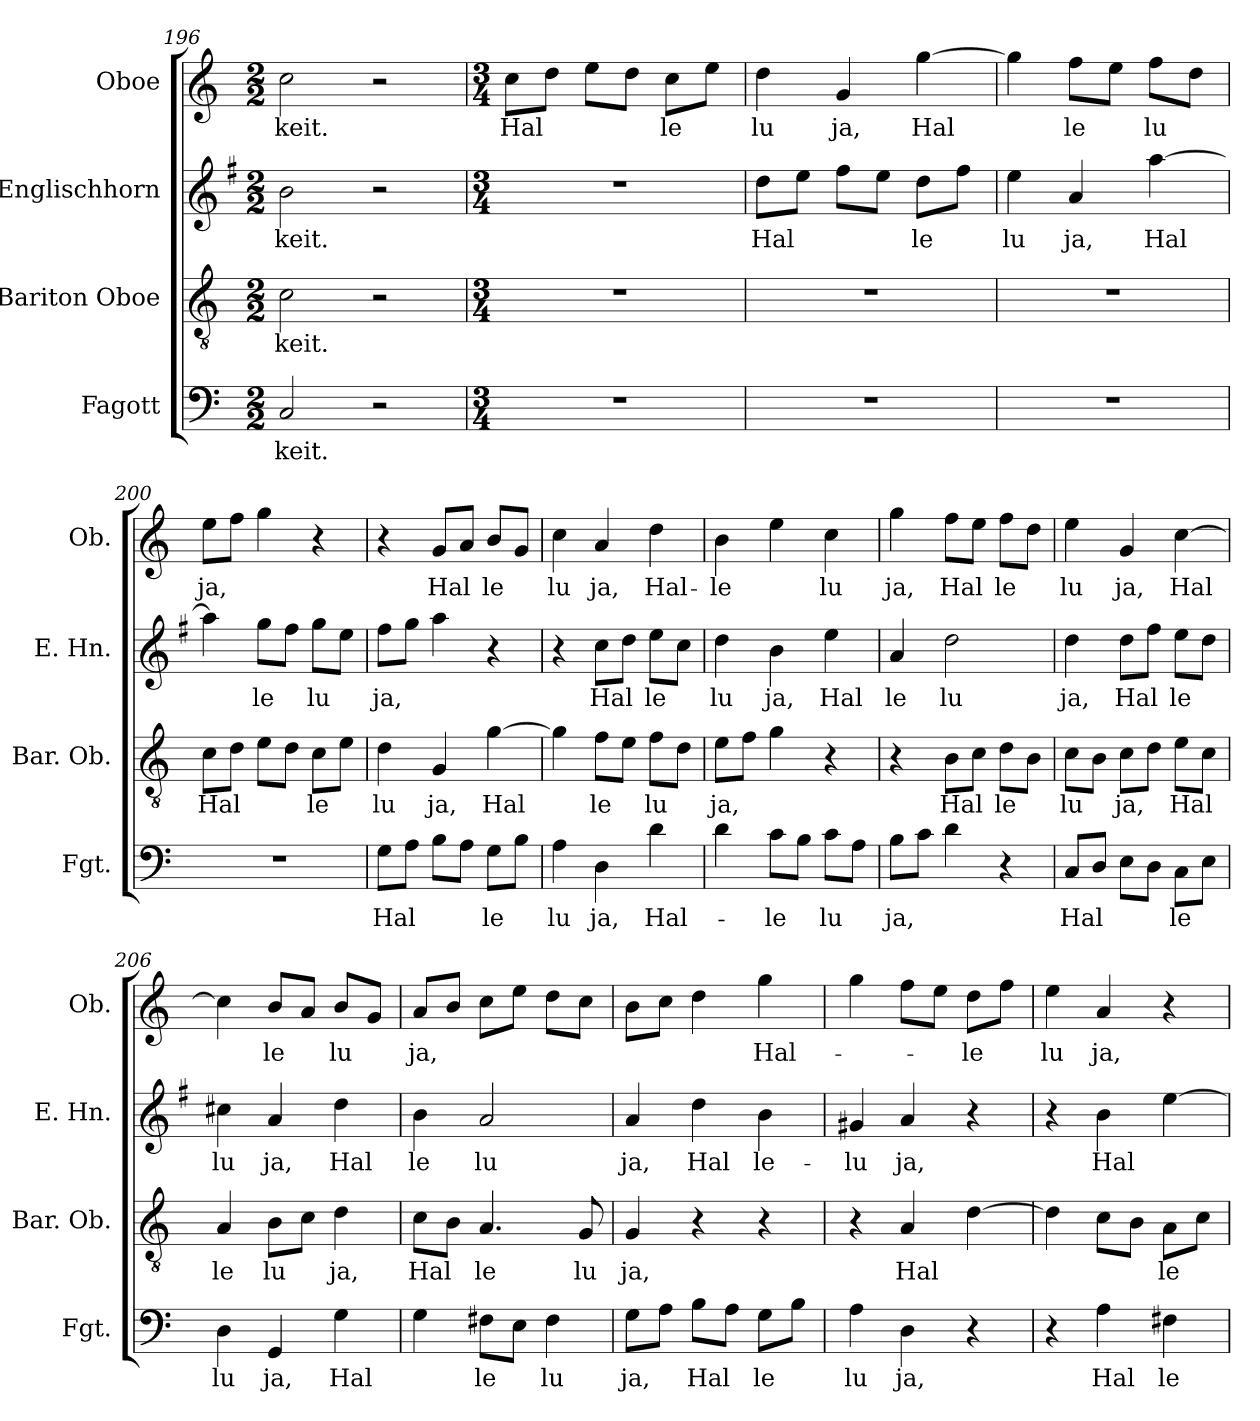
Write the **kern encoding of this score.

**kern	**text	**kern	**text	**kern	**text	**kern	**text
*part4	*part4	*part3	*part3	*part2	*part2	*part1	*part1
*staff4	*staff4	*staff3	*staff3	*staff2	*staff2	*staff1	*staff1
*I"Fagott	*	*I"Bariton Oboe	*	*I"Englischhorn	*	*I"Oboe	*
*I'Fgt.	*	*I'Bar. Ob.	*	*I'E. Hn.	*	*I'Ob.	*
*clefF4	*	*clefGv2	*	*clefG2	*	*clefG2	*
*	*	*	*	*ITrd4c7	*	*	*
*k[]	*	*k[]	*	*k[]	*	*k[]	*
*M2/2	*	*M2/2	*	*M2/2	*	*M2/2	*
=196	=196	=196	=196	=196	=196	=196	=196
2C/	keit.	2c\	keit.	2e\	keit.	2cc\	keit.
2r	.	2r	.	2r	.	2r	.
=197	=197	=197	=197	=197	=197	=197	=197
*M3/4	*	*M3/4	*	*M3/4	*	*M3/4	*
2.r	.	2.r	.	2.r	.	8cc\L	Hal
.	.	.	.	.	.	8dd\J	.
.	.	.	.	.	.	8ee\L	.
.	.	.	.	.	.	8dd\J	.
.	.	.	.	.	.	8cc\L	le
.	.	.	.	.	.	8ee\J	.
=198	=198	=198	=198	=198	=198	=198	=198
2.r	.	2.r	.	8g\L	Hal	4dd\	lu
.	.	.	.	8a\J	.	.	.
.	.	.	.	8b\L	.	4g/	ja,
.	.	.	.	8a\J	.	.	.
.	.	.	.	8g\L	le	[4gg\	Hal
.	.	.	.	8b\J	.	.	.
!!LO:LB:g=z
=199	=199	=199	=199	=199	=199	=199	=199
2.r	.	2.r	.	4a\	lu	4gg\]	.
.	.	.	.	4d/	ja,	8ff\L	le
.	.	.	.	.	.	8ee\J	.
.	.	.	.	[4dd\	Hal	8ff\L	lu
.	.	.	.	.	.	8dd\J	.
=200	=200	=200	=200	=200	=200	=200	=200
2.r	.	8c\L	Hal	4dd\]	.	8ee\L	ja,
.	.	8d\J	.	.	.	8ff\J	.
.	.	8e\L	.	8cc\L	le	4gg\	.
.	.	8d\J	.	8b\J	.	.	.
.	.	8c\L	le	8cc\L	lu	4r	.
.	.	8e\J	.	8a\J	.	.	.
=201	=201	=201	=201	=201	=201	=201	=201
8G\L	Hal	4d\	lu	8b\L	ja,	4r	.
8A\J	.	.	.	8cc\J	.	.	.
8B\L	.	4G/	ja,	4dd\	.	8g/L	Hal
8A\J	.	.	.	.	.	8a/J	.
8G\L	le	[4g\	Hal	4r	.	8b/L	le
8B\J	.	.	.	.	.	8g/J	.
=202	=202	=202	=202	=202	=202	=202	=202
4A\	lu	4g\]	.	4r	.	4cc\	lu
4D\	ja,	8f\L	le	8f\L	Hal	4a/	ja,
.	.	8e\J	.	8g\J	.	.	.
4d\	Hal-	8f\L	lu	8a\L	le	4dd\	Hal-
.	.	8d\J	.	8f\J	.	.	.
=203	=203	=203	=203	=203	=203	=203	=203
4d\	.	8e\L	-ja,	4g\	-lu	4b\	-le
.	.	8f\J	.	.	.	.	.
8c\L	le	4g\	.	4e\	ja,	4ee\	.
8B\J	.	.	.	.	.	.	.
8c\L	lu	4r	.	4a\	Hal	4cc\	lu
8A\J	.	.	.	.	.	.	.
!!LO:PB:g=z
=204	=204	=204	=204	=204	=204	=204	=204
8B\L	ja,	4r	.	4d/	le	4gg\	ja,
8c\J	.	.	.	.	.	.	.
4d\	.	8B\L	Hal	2g\	lu	8ff\L	Hal
.	.	8c\J	.	.	.	8ee\J	.
4r	.	8d\L	le	.	.	8ff\L	le
.	.	8B\J	.	.	.	8dd\J	.
=205	=205	=205	=205	=205	=205	=205	=205
8C/L	Hal	8c\L	lu	4g\	ja,	4ee\	lu
8D/J	.	8B\J	.	.	.	.	.
8E\L	.	8c\L	ja,	8g\L	Hal	4g/	ja,
8D\J	.	8d\J	.	8b\J	.	.	.
8C\L	le	8e\L	Hal	8a\L	le	[4cc\	Hal
8E\J	.	8c\J	.	8g\J	.	.	.
=206	=206	=206	=206	=206	=206	=206	=206
4D\	lu	4A/	le	4f#X\	lu	4cc\]	.
4GG/	ja,	8B\L	lu	4d/	ja,	8b/L	le
.	.	8c\J	.	.	.	8a/J	.
4G\	Hal	4d\	ja,	4g\	Hal	8b/L	lu
.	.	.	.	.	.	8g/J	.
=207	=207	=207	=207	=207	=207	=207	=207
4G\	.	8c\L	Hal	4e\	le	8a/L	ja,
.	.	8B\J	.	.	.	8b/J	.
8F#X\L	le	4.A/	le	2d/	lu	8cc\L	.
8E\J	.	.	.	.	.	8ee\J	.
4F#\	lu	.	.	.	.	8dd\L	.
.	.	8G/	lu	.	.	8cc\J	.
=208	=208	=208	=208	=208	=208	=208	=208
8G\L	ja,	4G/	ja,	4d/	ja,	8b\L	.
8A\J	.	.	.	.	.	8cc\J	.
8B\L	Hal	4r	.	4g\	Hal	4dd\	.
8A\J	.	.	.	.	.	.	.
8G\L	le	4r	.	4e\	le-	4gg\	Hal-
8B\J	.	.	.	.	.	.	.
!!LO:LB:g=z
=209	=209	=209	=209	=209	=209	=209	=209
4A\	-lu	4r	.	4c#X/	-lu	4gg\	.
4D\	ja,	4A/	Hal	4d/	ja,	8ff\L	.
.	.	.	.	.	.	8ee\J	.
4r	.	[4d\	.	4r	.	8dd\L	le
.	.	.	.	.	.	8ff\J	.
=210	=210	=210	=210	=210	=210	=210	=210
4r	.	4d\]	.	4r	.	4ee\	lu
4A\	Hal	8c\L	.	4e\	Hal	4a/	ja,
.	.	8B\J	.	.	.	.	.
4F#X\	le	8A\L	le	[4a\	.	4r	.
.	.	8c\J	.	.	.	.	.
=	=	=	=	=	=	=	=
*-	*-	*-	*-	*-	*-	*-	*-
